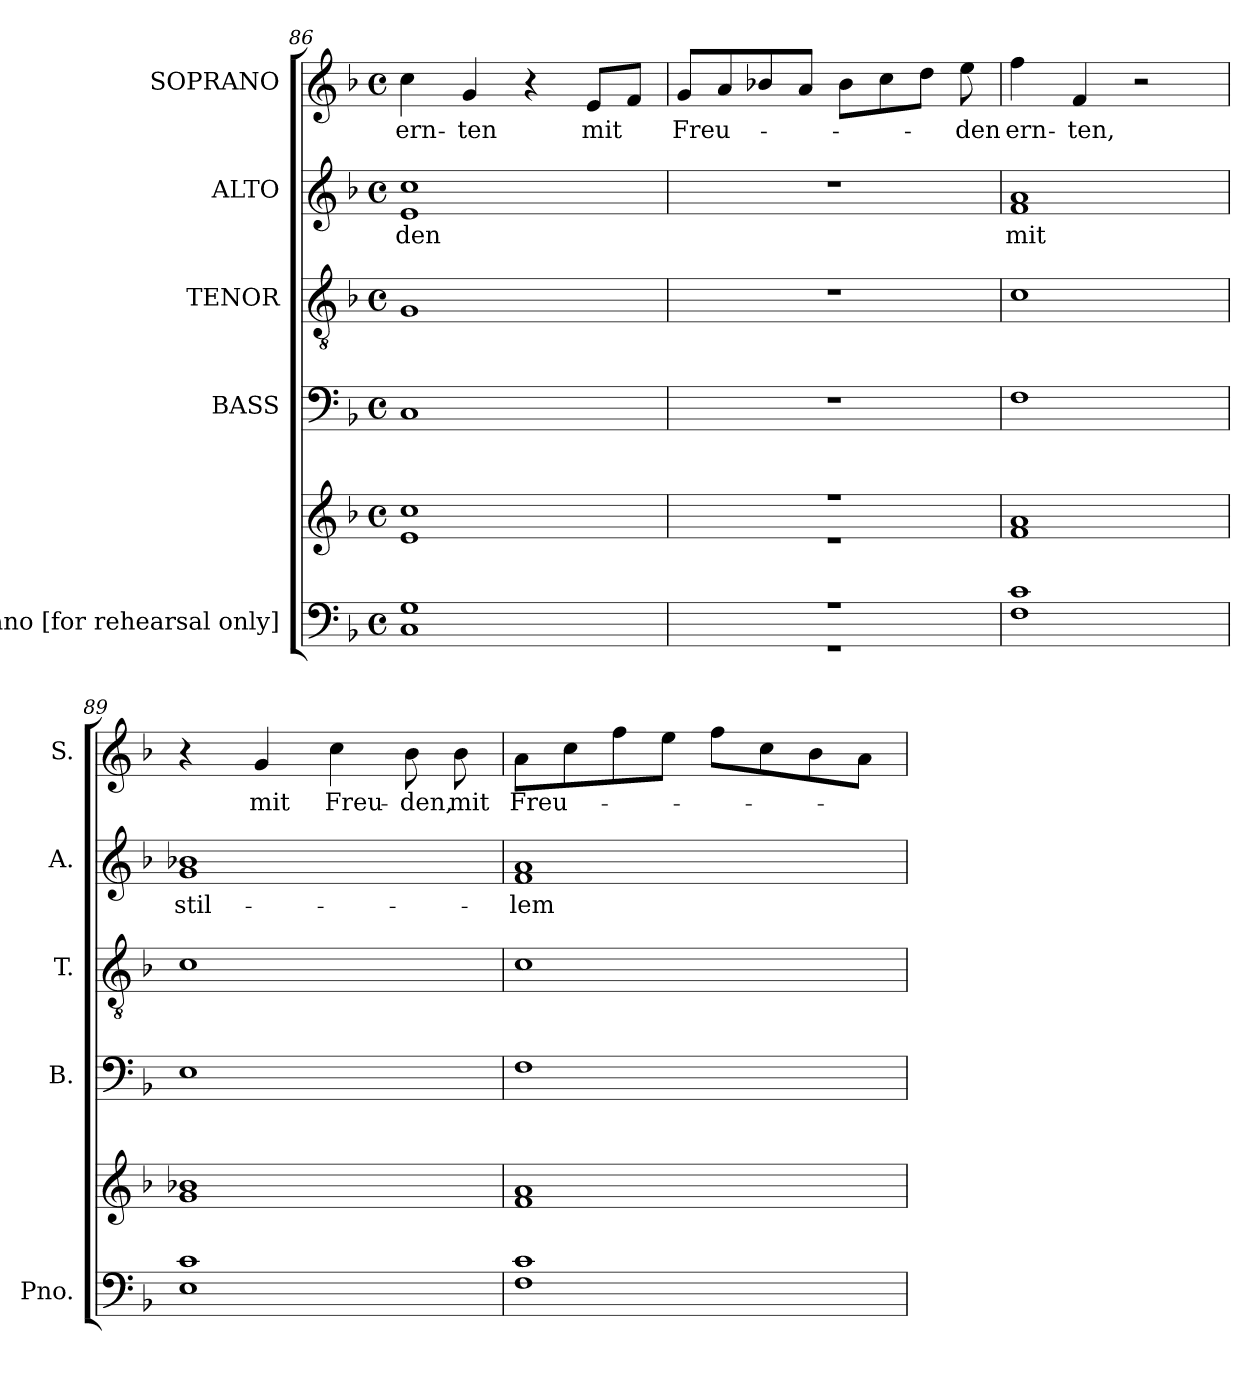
**kern	**kern	**kern	**kern	**kern	**text	**kern	**text
*part5	*part5	*part4	*part3	*part2	*part2	*part1	*part1
*staff6	*staff5	*staff4	*staff3	*staff2	*staff2	*staff1	*staff1
*I"Piano [for rehearsal only]	*	*I"BASS	*I"TENOR	*I"ALTO	*	*I"SOPRANO	*
*I'Pno.	*	*I'B.	*I'T.	*I'A.	*	*I'S.	*
*clefF4	*clefG2	*clefF4	*clefGv2	*clefG2	*	*clefG2	*
*	*	*	*ITrd7c12	*	*	*	*
*k[b-]	*k[b-]	*k[b-]	*k[b-]	*k[b-]	*	*k[b-]	*
*F:	*F:	*F:	*F:	*F:	*	*F:	*
*M4/4	*M4/4	*M4/4	*M4/4	*M4/4	*	*M4/4	*
*met(c)	*met(c)	*met(c)	*met(c)	*met(c)	*	*met(c)	*
=86	=86	=86	=86	=86	=86	=86	=86
*^	*^	*	*	*^	*	*	*
!	!	!	!	!	!	!	!	!LO:LY:b:color=#000000	!	!
!	!	!	!	!	!	!	!	!	!	!LO:LY:b:color=#000000
1Gi	1Ci	1ryy	1ei 1cci	1Ci	1GGi	1ryy	1ei 1cci	-den	4cci\	-ern-
!	!	!	!	!	!	!	!	!	!	!LO:LY:b:color=#000000
.	.	.	.	.	.	.	.	.	4gi/	-ten
.	.	.	.	.	.	.	.	.	4r	.
!	!	!	!	!	!	!	!	!	!	!LO:LY:b:color=#000000
.	.	.	.	.	.	.	.	.	8ei/L	mit
.	.	.	.	.	.	.	.	.	8fi/J	.
*	*	*	*	*	*	*v	*v	*	*	*
=87	=87	=87	=87	=87	=87	=87	=87	=87	=87
!	!	!	!	!	!	!	!	!	!LO:LY:b:color=#000000
1r	1r	1r	1r	1r	1r	1r	.	8gi/L	Freu-
.	.	.	.	.	.	.	.	8ai/	.
.	.	.	.	.	.	.	.	8b-Xi/	.
.	.	.	.	.	.	.	.	8ai/J	.
.	.	.	.	.	.	.	.	8b-i\L	.
.	.	.	.	.	.	.	.	8cci\	.
.	.	.	.	.	.	.	.	8ddi\J	.
!	!	!	!	!	!	!	!	!	!LO:LY:b:color=#000000
.	.	.	.	.	.	.	.	8eei\	-den
=88	=88	=88	=88	=88	=88	=88	=88	=88	=88
*	*	*	*	*	*	*^	*	*	*
!	!	!	!	!	!	!	!	!LO:LY:b:color=#000000	!	!
!	!	!	!	!	!	!	!	!	!	!LO:LY:b:color=#000000
1ci	1Fi	1ryy	1fi 1ai	1Fi	1Ci	1ryy	1fi 1ai	mit	4ffi\	ern-
!	!	!	!	!	!	!	!	!	!	!LO:LY:b:color=#000000
.	.	.	.	.	.	.	.	.	4fi/	-ten,
.	.	.	.	.	.	.	.	.	2r	.
!!LO:LB:g=z
=89	=89	=89	=89	=89	=89	=89	=89	=89	=89	=89
!	!	!	!	!	!	!	!	!LO:LY:b:color=#000000	!	!
1ci	1Ei	1ryy	1gi 1b-Xi	1Ei	1Ci	1ryy	1gi 1b-Xi	stil-	4r	.
!	!	!	!	!	!	!	!	!	!	!LO:LY:b:color=#000000
.	.	.	.	.	.	.	.	.	4gi/	mit
!	!	!	!	!	!	!	!	!	!	!LO:LY:b:color=#000000
.	.	.	.	.	.	.	.	.	4cci\	Freu-
!	!	!	!	!	!	!	!	!	!	!LO:LY:b:color=#000000
.	.	.	.	.	.	.	.	.	8b-i\	-den,
!	!	!	!	!	!	!	!	!	!	!LO:LY:b:color=#000000
.	.	.	.	.	.	.	.	.	8b-i\	mit
=90	=90	=90	=90	=90	=90	=90	=90	=90	=90	=90
!	!	!	!	!	!	!	!	!LO:LY:b:color=#000000	!	!
!	!	!	!	!	!	!	!	!	!	!LO:LY:b:color=#000000
1ci	1Fi	1ryy	1fi 1ai	1Fi	1Ci	1ryy	1fi 1ai	-lem	8ai\L	Freu-
.	.	.	.	.	.	.	.	.	8cci\	.
.	.	.	.	.	.	.	.	.	8ffi\	.
.	.	.	.	.	.	.	.	.	8eei\J	.
.	.	.	.	.	.	.	.	.	8ffi\L	.
.	.	.	.	.	.	.	.	.	8cci\	.
.	.	.	.	.	.	.	.	.	8b-i\	.
.	.	.	.	.	.	.	.	.	8ai\J	.
*v	*v	*	*	*	*	*v	*v	*	*	*
*	*v	*v	*	*	*	*	*	*
=	=	=	=	=	=	=	=
*-	*-	*-	*-	*-	*-	*-	*-
